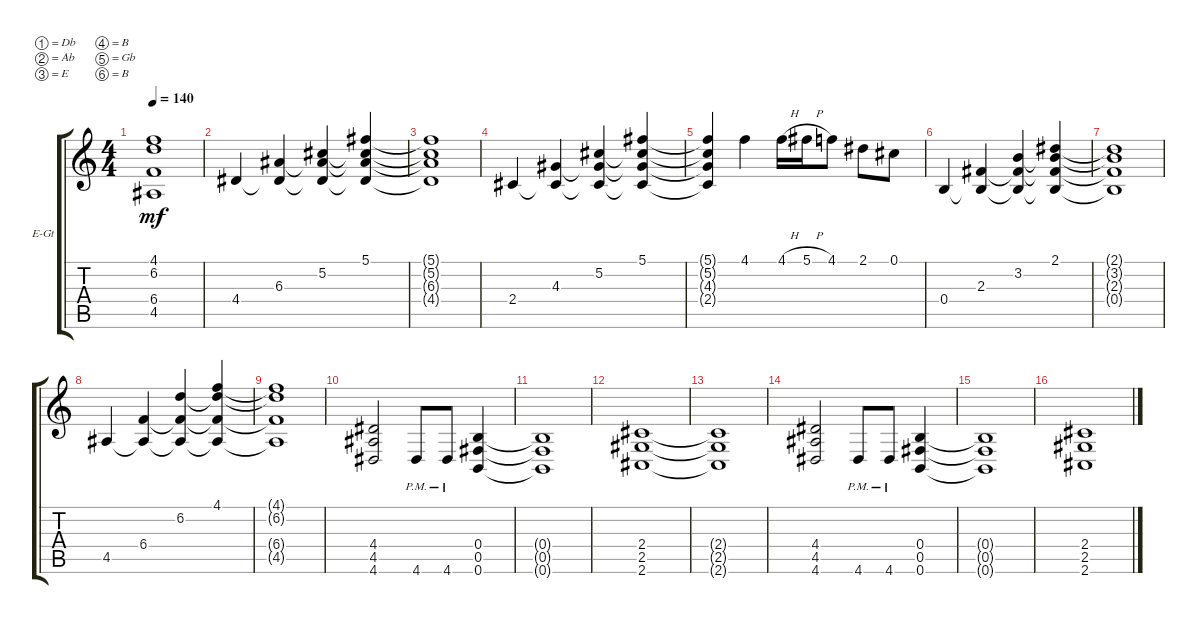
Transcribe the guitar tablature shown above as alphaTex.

\bracketExtendMode groupsimilarinstruments
\firstSystemTrackNameOrientation horizontal
\otherSystemsTrackNameOrientation horizontal
\track ("Rhythm" "E-Gt") {instrument distortionguitar}
\staff {score tabs}
\tuning (Db4 Ab3 E3 B2 Gb2 B1)
\ts (4 4)
\tempo 140
\clef g2
\ks c
(4.1{t} 6.2{t} 6.4{t} 4.5{t}).1{dy mf} |
4.4.4 (6.3 4.4{t}).4 (5.2 6.3{t} 4.4{t}).4 (5.1 5.2{t} 6.3{t} 4.4{t}).4 |
(5.1{t} 5.2{t} 6.3{t} 4.4{t}).1 |
2.4.4 (4.3 2.4{t}).4 (5.2 4.3{t} 2.4{t}).4 (5.1 5.2{t} 4.3{t} 2.4{t}).4 |
(5.1{t} 5.2{t} 4.3{t} 2.4{t}).4 4.1.4 4.1{h}.16 5.1{h}.16 4.1.8 2.1.8 0.1.8 |
0.4.4 (2.3 0.4{t}).4 (3.2 2.3{t} 0.4{t}).4 (2.1 3.2{t} 2.3{t} 0.4{t}).4 |
(2.1{t} 3.2{t} 2.3{t} 0.4{t}).1 |
4.5.4 (6.4 4.5{t}).4 (6.2 6.4{t} 4.5{t}).4 (4.1 6.2{t} 6.4{t} 4.5{t}).4 |
(4.1{t} 6.2{t} 6.4{t} 4.5{t}).1 |
(4.4 4.5 4.6).2 4.6{pm}.8 4.6{pm}.8 (0.6 0.5 0.4).4 |
(0.4{t} 0.5{t} 0.6{t}).1 |
(2.6 2.5 2.4).1 |
(2.4{t} 2.5{t} 2.6{t}).1 |
(4.4 4.5 4.6).2 4.6{pm}.8 4.6{pm}.8 (0.6 0.5 0.4).4 |
(0.4{t} 0.5{t} 0.6{t}).1 |
(2.6 2.5 2.4).1
